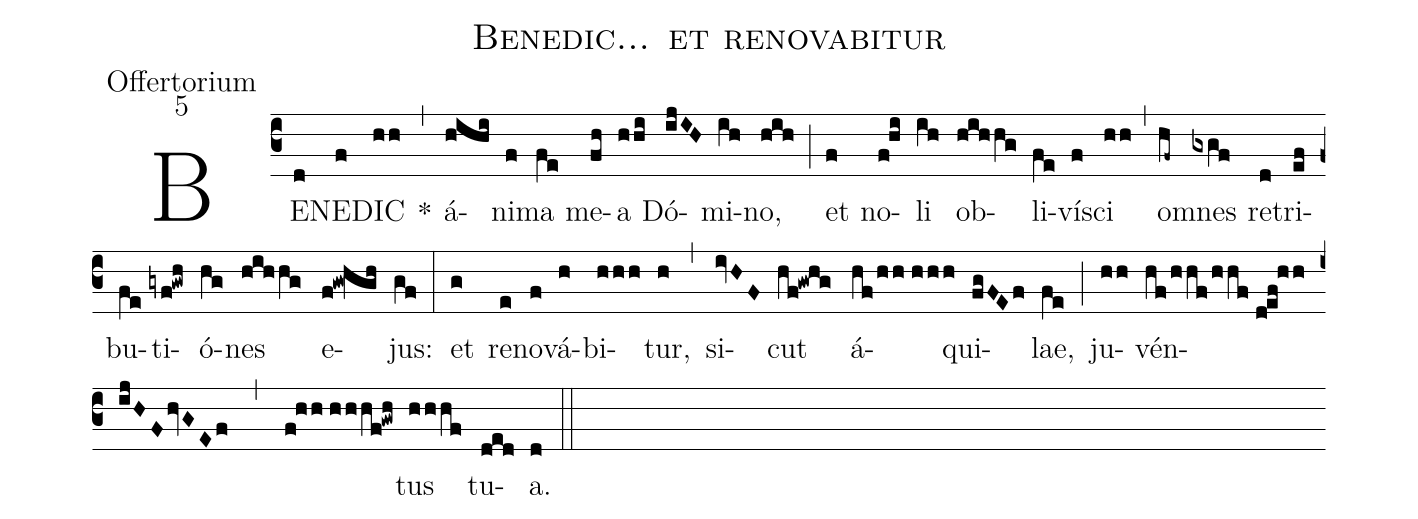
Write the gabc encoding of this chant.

name:Benedic... et renovabitur;
office-part:Offertorium;
mode:5;
%%
(c3) BE(d)NE(f)DIC(hh) *(,) á(hihi)ni(f)ma(fe) me(fh)a(hhi) Dó(ijIH)mi(ih)no,(hih) (;) et(f) no(f!hi)li(ih) ob(hihhg)li(fe)ví(f)sci(hh) (,) o(hf~)mnes(gxgf) re(d)tri(ef)bu(fe)ti(gyf!gwh)ó(hg)nes(hihhg) e(f!gw!hgh)jus:(gf) (:) et(g) re(e)no(f)vá(h)bi(hhh)tur,(h) (,) si(ivHF)cut(hf!gwhg) á(hf/hh//hhh)qui(fgFEf)lae,(fe) (;) ju(hh)vén(hf/hhf/hhf//d!ef!hh/ijHFhvGEf , f!hh//hhhf!gwh)tus(hhhf) tu(ded)a.(d) (::)
